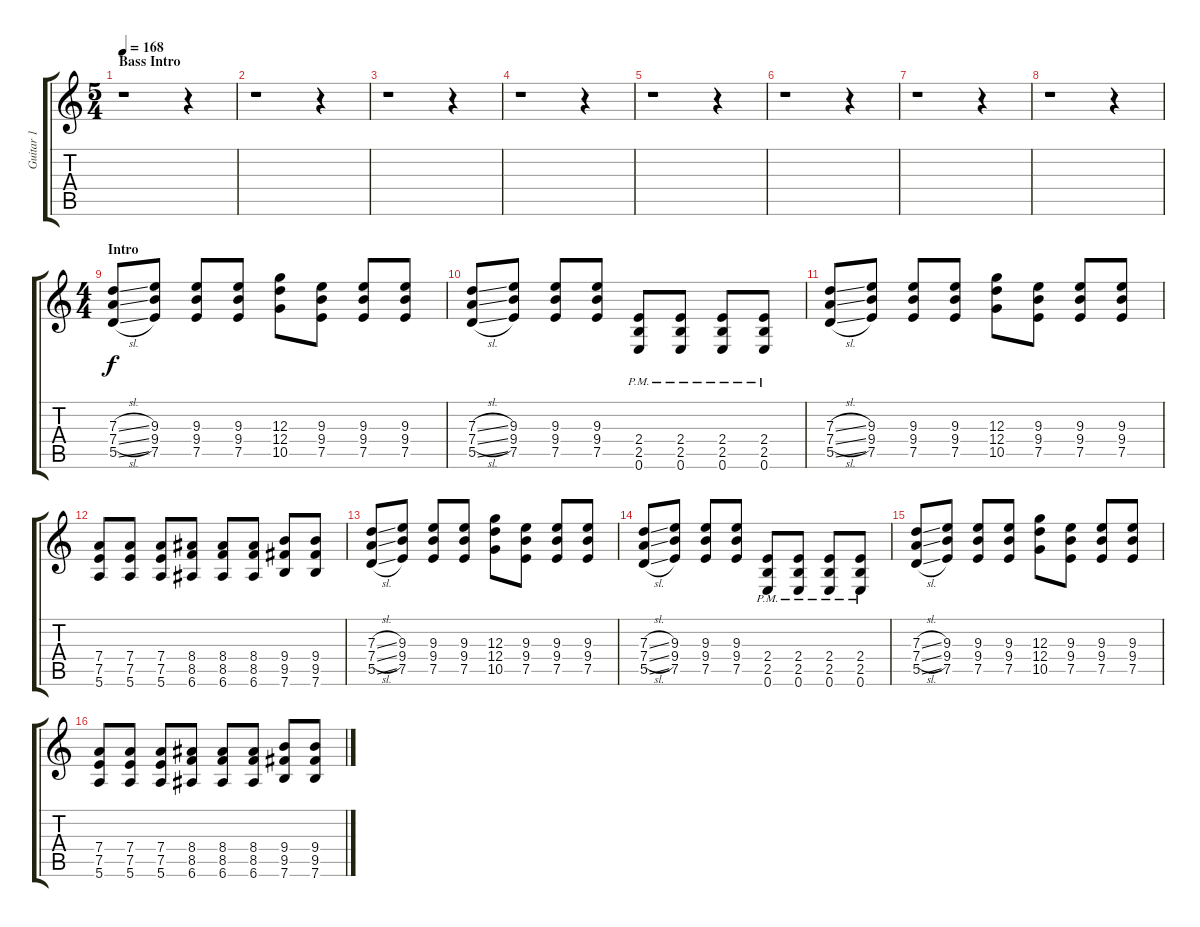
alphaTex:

\track ("Guitar 1" "Guitar 1") {instrument distortionguitar}
\staff {score tabs}
\tuning (E4 B3 G3 D3 A2 E2) {hide}
\ts (5 4)
\section ("" "Bass Intro")
\tempo 168
\clef g2
\ks c
r.1{dy f instrument distortionguitar} r.4 |
r.1 r.4 |
r.1 r.4 |
r.1 r.4 |
r.1 r.4 |
r.1 r.4 |
r.1 r.4 |
r.1 r.4 |
\ts (4 4)
\section ("" "Intro")
(7.3{sl} 7.4{sl} 5.5{sl}).8 (9.3 9.4 7.5).8 (9.3 9.4 7.5).8 (9.3 9.4 7.5).8 (12.3 12.4 10.5).8 (9.3 9.4 7.5).8 (9.3 9.4 7.5).8 (9.3 9.4 7.5).8 |
(7.3{sl} 7.4{sl} 5.5{sl}).8 (9.3 9.4 7.5).8 (9.3 9.4 7.5).8 (9.3 9.4 7.5).8 (2.4{pm} 2.5{pm} 0.6{pm}).8 (2.4{pm} 2.5{pm} 0.6{pm}).8 (2.4{pm} 2.5{pm} 0.6{pm}).8 (2.4{pm} 2.5{pm} 0.6{pm}).8 |
(7.3{sl} 7.4{sl} 5.5{sl}).8 (9.3 9.4 7.5).8 (9.3 9.4 7.5).8 (9.3 9.4 7.5).8 (12.3 12.4 10.5).8 (9.3 9.4 7.5).8 (9.3 9.4 7.5).8 (9.3 9.4 7.5).8 |
(7.4 7.5 5.6).8 (7.4 7.5 5.6).8 (7.4 7.5 5.6).8 (8.4 8.5 6.6).8 (8.4 8.5 6.6).8 (8.4 8.5 6.6).8 (9.4 9.5 7.6).8 (9.4 9.5 7.6).8 |
(7.3{sl} 7.4{sl} 5.5{sl}).8 (9.3 9.4 7.5).8 (9.3 9.4 7.5).8 (9.3 9.4 7.5).8 (12.3 12.4 10.5).8 (9.3 9.4 7.5).8 (9.3 9.4 7.5).8 (9.3 9.4 7.5).8 |
(7.3{sl} 7.4{sl} 5.5{sl}).8 (9.3 9.4 7.5).8 (9.3 9.4 7.5).8 (9.3 9.4 7.5).8 (2.4{pm} 2.5{pm} 0.6{pm}).8 (2.4{pm} 2.5{pm} 0.6{pm}).8 (2.4{pm} 2.5{pm} 0.6{pm}).8 (2.4{pm} 2.5{pm} 0.6{pm}).8 |
(7.3{sl} 7.4{sl} 5.5{sl}).8 (9.3 9.4 7.5).8 (9.3 9.4 7.5).8 (9.3 9.4 7.5).8 (12.3 12.4 10.5).8 (9.3 9.4 7.5).8 (9.3 9.4 7.5).8 (9.3 9.4 7.5).8 |
(7.4 7.5 5.6).8 (7.4 7.5 5.6).8 (7.4 7.5 5.6).8 (8.4 8.5 6.6).8 (8.4 8.5 6.6).8 (8.4 8.5 6.6).8 (9.4 9.5 7.6).8 (9.4 9.5 7.6).8
